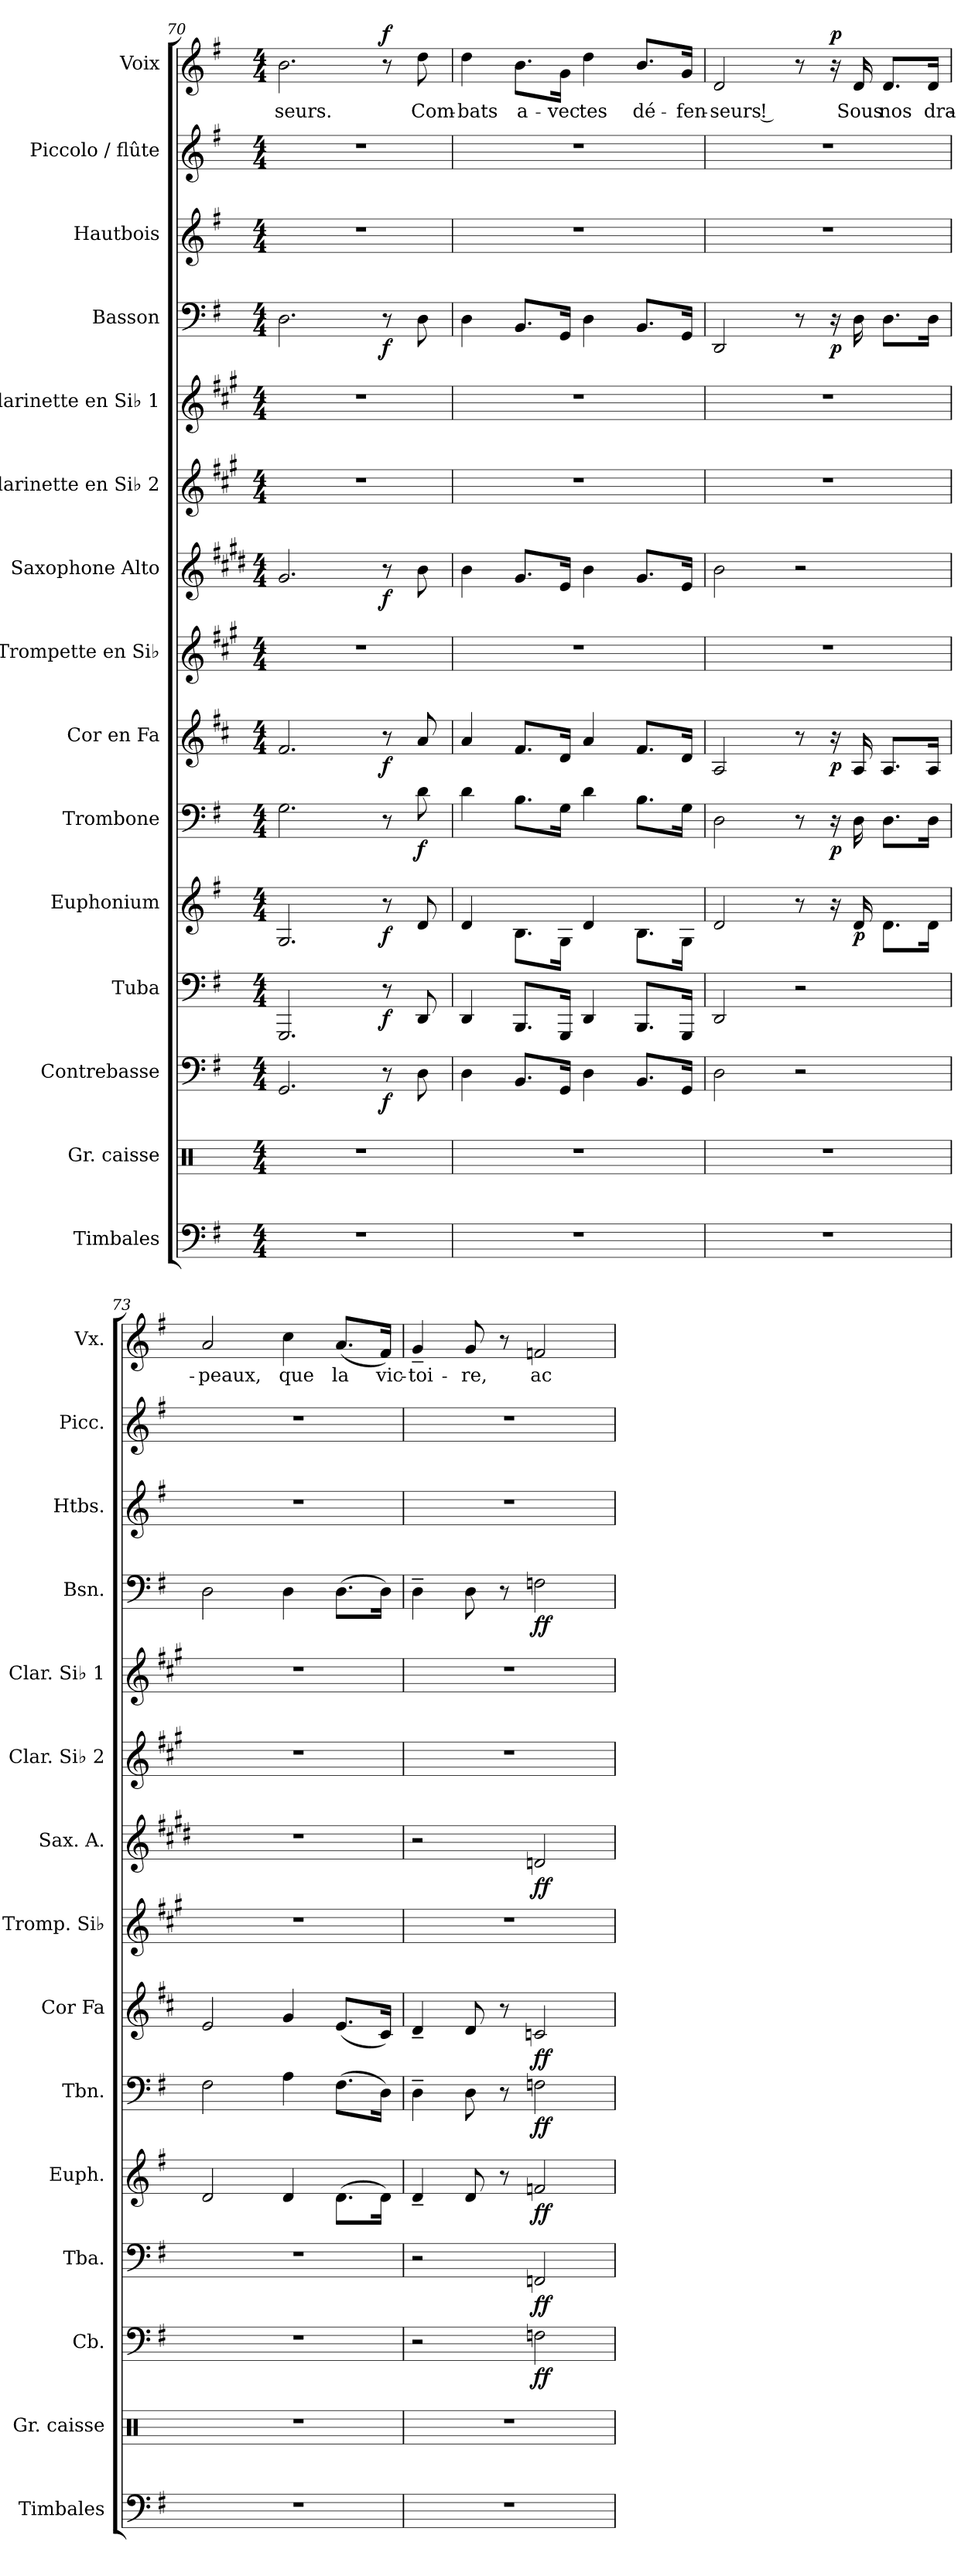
**kern	**kern	**kern	**dynam	**kern	**dynam	**kern	**dynam	**kern	**dynam	**kern	**dynam	**kern	**kern	**dynam	**kern	**kern	**kern	**dynam	**kern	**kern	**kern	**text	**dynam
*part15	*part14	*part13	*part13	*part12	*part12	*part11	*part11	*part10	*part10	*part9	*part9	*part8	*part7	*part7	*part6	*part5	*part4	*part4	*part3	*part2	*part1	*part1	*part1
*staff15	*staff14	*staff13	*staff13	*staff12	*staff12	*staff11	*staff11	*staff10	*staff10	*staff9	*staff9	*staff8	*staff7	*staff7	*staff6	*staff5	*staff4	*staff4	*staff3	*staff2	*staff1	*staff1	*staff1
*I"Timbales	*I"Gr. caisse	*I"Contrebasse	*	*I"Tuba	*	*I"Euphonium	*	*I"Trombone	*	*I"Cor en Fa	*	*I"Trompette en Si♭	*I"Saxophone Alto	*	*I"Clarinette en Si♭ 2	*I"Clarinette en Si♭ 1	*I"Basson	*	*I"Hautbois	*I"Piccolo / flûte	*I"Voix	*	*
*I'Timbales	*I'Gr. caisse	*I'Cb.	*	*I'Tba.	*	*I'Euph.	*	*I'Tbn.	*	*I'Cor Fa	*	*I'Tromp. Si♭	*I'Sax. A.	*	*I'Clar. Si♭ 2	*I'Clar. Si♭ 1	*I'Bsn.	*	*I'Htbs.	*I'Picc.	*I'Vx.	*	*
*clefF4	*clefX	*clefF4	*	*clefF4	*	*clefG2	*	*clefF4	*	*clefG2	*	*clefG2	*clefG2	*	*clefG2	*clefG2	*clefF4	*	*clefG2	*clefG2	*clefG2	*	*
*ITrd-7c-12	*	*ITrd7c12	*	*	*	*ITrd8c14	*	*	*	*ITrd4c7	*	*ITrd1c2	*ITrd5c9	*	*ITrd1c2	*ITrd1c2	*	*	*	*ITrd-7c-12	*	*	*
*k[f#]	*k[]	*k[f#]	*	*k[f#]	*	*k[f#]	*	*k[f#]	*	*k[f#]	*	*k[f#]	*k[f#]	*	*k[f#]	*k[f#]	*k[f#]	*	*k[f#]	*k[f#]	*k[f#]	*	*
*M4/4	*M4/4	*M4/4	*	*M4/4	*	*M4/4	*	*M4/4	*	*M4/4	*	*M4/4	*M4/4	*	*M4/4	*M4/4	*M4/4	*	*M4/4	*M4/4	*M4/4	*	*
=70	=70	=70	=70	=70	=70	=70	=70	=70	=70	=70	=70	=70	=70	=70	=70	=70	=70	=70	=70	=70	=70	=70	=70
!	!	!	!	!	!	!	!	!	!	!	!	!	!	!	!	!	!	!	!	!	!	!LO:LY:b	!
1r	1r	2.GGG/	.	2.GGG/	.	2.GG/	.	2.G\	.	2.B/	.	1r	2.B/	.	1r	1r	2.D\	.	1r	1r	2.b\	-seurs.	.
!	!	!	!LO:DY:b	!	!LO:DY:b	!	!LO:DY:b	!	!	!	!LO:DY:b	!	!	!LO:DY:b	!	!	!	!LO:DY:b	!	!	!	!	!LO:DY:b
.	.	8r	f	8r	f	8r	f	8r	.	8r	f	.	8r	f	.	.	8r	f	.	.	8r	.	f
!	!	!	!	!	!	!	!	!	!LO:DY:b	!	!	!	!	!	!	!	!	!	!	!	!	!LO:LY:b	!
.	.	8DD\	.	8DD/	.	8D/	.	8d\	f	8d/	.	.	8d\	.	.	.	8D\	.	.	.	8dd\	Com-	.
!!LO:PB:g=z
=71	=71	=71	=71	=71	=71	=71	=71	=71	=71	=71	=71	=71	=71	=71	=71	=71	=71	=71	=71	=71	=71	=71	=71
!	!	!	!	!	!	!	!	!	!	!	!	!	!	!	!	!	!	!	!	!	!	!LO:LY:b	!
1r	1r	4DD\	.	4DD/	.	4D/	.	4d\	.	4d/	.	1r	4d\	.	1r	1r	4D\	.	1r	1r	4dd\	-bats	.
!	!	!	!	!	!	!	!	!	!	!	!	!	!	!	!	!	!	!	!	!	!	!LO:LY:b	!
.	.	8.BBB/L	.	8.BBB/L	.	8.BB\L	.	8.B\L	.	8.B/L	.	.	8.B/L	.	.	.	8.BB/L	.	.	.	8.b\L	a-	.
!	!	!	!	!	!	!	!	!	!	!	!	!	!	!	!	!	!	!	!	!	!	!LO:LY:b	!
.	.	16GGG/Jk	.	16GGG/Jk	.	16GG\Jk	.	16G\Jk	.	16G/Jk	.	.	16G/Jk	.	.	.	16GG/Jk	.	.	.	16g\Jk	-vec	.
!	!	!	!	!	!	!	!	!	!	!	!	!	!	!	!	!	!	!	!	!	!	!LO:LY:b	!
.	.	4DD\	.	4DD/	.	4D/	.	4d\	.	4d/	.	.	4d\	.	.	.	4D\	.	.	.	4dd\	tes	.
!	!	!	!	!	!	!	!	!	!	!	!	!	!	!	!	!	!	!	!	!	!	!LO:LY:b	!
.	.	8.BBB/L	.	8.BBB/L	.	8.BB\L	.	8.B\L	.	8.B/L	.	.	8.B/L	.	.	.	8.BB/L	.	.	.	8.b/L	dé-	.
!	!	!	!	!	!	!	!	!	!	!	!	!	!	!	!	!	!	!	!	!	!	!LO:LY:b	!
.	.	16GGG/Jk	.	16GGG/Jk	.	16GG\Jk	.	16G\Jk	.	16G/Jk	.	.	16G/Jk	.	.	.	16GG/Jk	.	.	.	16g/Jk	-fen-	.
=72	=72	=72	=72	=72	=72	=72	=72	=72	=72	=72	=72	=72	=72	=72	=72	=72	=72	=72	=72	=72	=72	=72	=72
!	!	!	!	!	!	!	!	!	!	!	!	!	!	!	!	!	!	!	!	!	!	!LO:LY:b	!
1r	1r	2DD\	.	2DD/	.	2D/	.	2D\	.	2D/	.	1r	2d\	.	1r	1r	2DD/	.	1r	1r	2d/	-seurs !	.
.	.	2r	.	2r	.	8r	.	8r	.	8r	.	.	2r	.	.	.	8r	.	.	.	8r	.	.
!	!	!	!	!	!	!	!	!	!LO:DY:b	!	!LO:DY:b	!	!	!	!	!	!	!LO:DY:b	!	!	!	!	!LO:DY:b
.	.	.	.	.	.	16r	.	16r	p	16r	p	.	.	.	.	.	16r	p	.	.	16r	.	p
!	!	!	!	!	!	!	!LO:DY:b	!	!	!	!	!	!	!	!	!	!	!	!	!	!	!LO:LY:b	!
.	.	.	.	.	.	16D/	p	16D\	.	16D/	.	.	.	.	.	.	16D\	.	.	.	16d/	Sous	.
!	!	!	!	!	!	!	!	!	!	!	!	!	!	!	!	!	!	!	!	!	!	!LO:LY:b	!
.	.	.	.	.	.	8.D\L	.	8.D\L	.	8.D/L	.	.	.	.	.	.	8.D\L	.	.	.	8.d/L	nos	.
!	!	!	!	!	!	!	!	!	!	!	!	!	!	!	!	!	!	!	!	!	!	!LO:LY:b	!
.	.	.	.	.	.	16D\Jk	.	16D\Jk	.	16D/Jk	.	.	.	.	.	.	16D\Jk	.	.	.	16d/Jk	dra-	.
=73	=73	=73	=73	=73	=73	=73	=73	=73	=73	=73	=73	=73	=73	=73	=73	=73	=73	=73	=73	=73	=73	=73	=73
!	!	!	!	!	!	!	!	!	!	!	!	!	!	!	!	!	!	!	!	!	!	!LO:LY:b	!
1r	1r	1r	.	1r	.	2D/	.	2F#\	.	2A/	.	1r	1r	.	1r	1r	2D\	.	1r	1r	2a/	-peaux,	.
!	!	!	!	!	!	!	!	!	!	!	!	!	!	!	!	!	!	!	!	!	!	!LO:LY:b	!
.	.	.	.	.	.	4D/	.	4A\	.	4c/	.	.	.	.	.	.	4D\	.	.	.	4cc\	que	.
!	!	!	!	!	!	!	!	!	!	!	!	!	!	!	!	!	!	!	!	!	!	!LO:LY:b	!
.	.	.	.	.	.	(>8.D\L	.	(>8.F#\L	.	(<8.A/L	.	.	.	.	.	.	(>8.D\L	.	.	.	(<8.a/L	la	.
!	!	!	!	!	!	!	!	!	!	!	!	!	!	!	!	!	!	!	!	!	!	!LO:LY:b	!
.	.	.	.	.	.	16D\Jk)	.	16D\Jk)	.	16F#/Jk)	.	.	.	.	.	.	16D\Jk)	.	.	.	16f#/Jk)	vic-	.
=74	=74	=74	=74	=74	=74	=74	=74	=74	=74	=74	=74	=74	=74	=74	=74	=74	=74	=74	=74	=74	=74	=74	=74
!	!	!	!	!	!	!	!	!	!	!	!	!	!	!	!	!	!	!	!	!	!	!LO:LY:b	!
1r	1r	2r	.	2r	.	4D~/	.	4D~\	.	4G~/	.	1r	2r	.	1r	1r	4D~\	.	1r	1r	4g~/	-toi-	.
!	!	!	!	!	!	!	!	!	!	!	!	!	!	!	!	!	!	!	!	!	!	!LO:LY:b	!
.	.	.	.	.	.	8D/	.	8D\	.	8G/	.	.	.	.	.	.	8D\	.	.	.	8g/	-re,	.
.	.	.	.	.	.	8r	.	8r	.	8r	.	.	.	.	.	.	8r	.	.	.	8r	.	.
!	!	!	!LO:DY:b	!	!LO:DY:b	!	!LO:DY:b	!	!LO:DY:b	!	!LO:DY:b	!	!	!LO:DY:b	!	!	!	!LO:DY:b	!	!	!	!LO:LY:b	!
.	.	2FFn\	ff	2FFn/	ff	2Fn/	ff	2Fn\	ff	2Fn/	ff	.	2Fn/	ff	.	.	2Fn\	ff	.	.	2fn/	ac-	.
=	=	=	=	=	=	=	=	=	=	=	=	=	=	=	=	=	=	=	=	=	=	=	=
*-	*-	*-	*-	*-	*-	*-	*-	*-	*-	*-	*-	*-	*-	*-	*-	*-	*-	*-	*-	*-	*-	*-	*-
